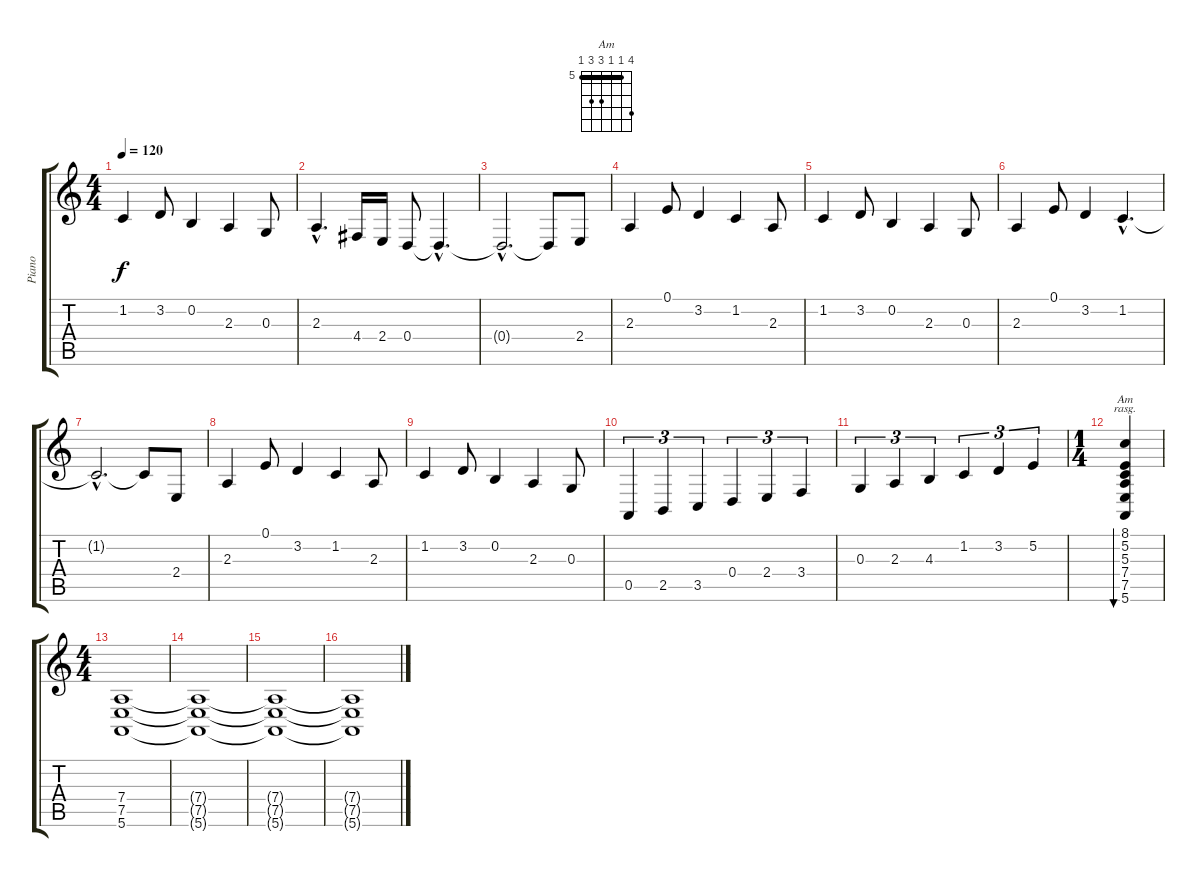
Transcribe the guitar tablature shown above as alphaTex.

\track ("Piano" "Piano") {instrument brightacousticpiano}
\staff {score tabs}
\tuning (E4 B3 G3 D3 A2 E2) {hide}
\chord ("Am" 8 5 5 7 7 5) {firstfret 5 barre 5}
\ts (4 4)
\tempo 120
\clef g2
\ks c
1.2.4{dy f} 3.2.8 0.2.4 2.3.4 0.3.8 |
2.3{hac}.4{d} 4.4.16 2.4.16 0.4.8 0.4{hac t}.4{d} |
0.4{hac t}.2{d} 0.4{t}.8 2.4.8 |
2.3.4 0.1.8 3.2.4 1.2.4 2.3.8 |
1.2.4 3.2.8 0.2.4 2.3.4 0.3.8 |
2.3.4 0.1.8 3.2.4 1.2{hac}.4{d} |
1.2{hac t}.2{d} 1.2{t}.8 2.4.8 |
2.3.4 0.1.8 3.2.4 1.2.4 2.3.8 |
1.2.4 3.2.8 0.2.4 2.3.4 0.3.8 |
0.5.4{tu (3 2)} 2.5.4{tu (3 2)} 3.5.4{tu (3 2)} 0.4.4{tu (3 2)} 2.4.4{tu (3 2)} 3.4.4{tu (3 2)} |
0.3.4{tu (3 2)} 2.3.4{tu (3 2)} 4.3.4{tu (3 2)} 1.2.4{tu (3 2)} 3.2.4{tu (3 2)} 5.2.4{tu (3 2)} |
\ts (1 4)
(8.1 5.2 5.3 7.4 7.5 5.6).4{bu 480 ch "Am" rasg ii} |
\ts (4 4)
(7.4 7.5 5.6).1 |
(7.4{t} 7.5{t} 5.6{t}).1 |
(7.4{t} 7.5{t} 5.6{t}).1 |
(7.4{t} 7.5{t} 5.6{t}).1
